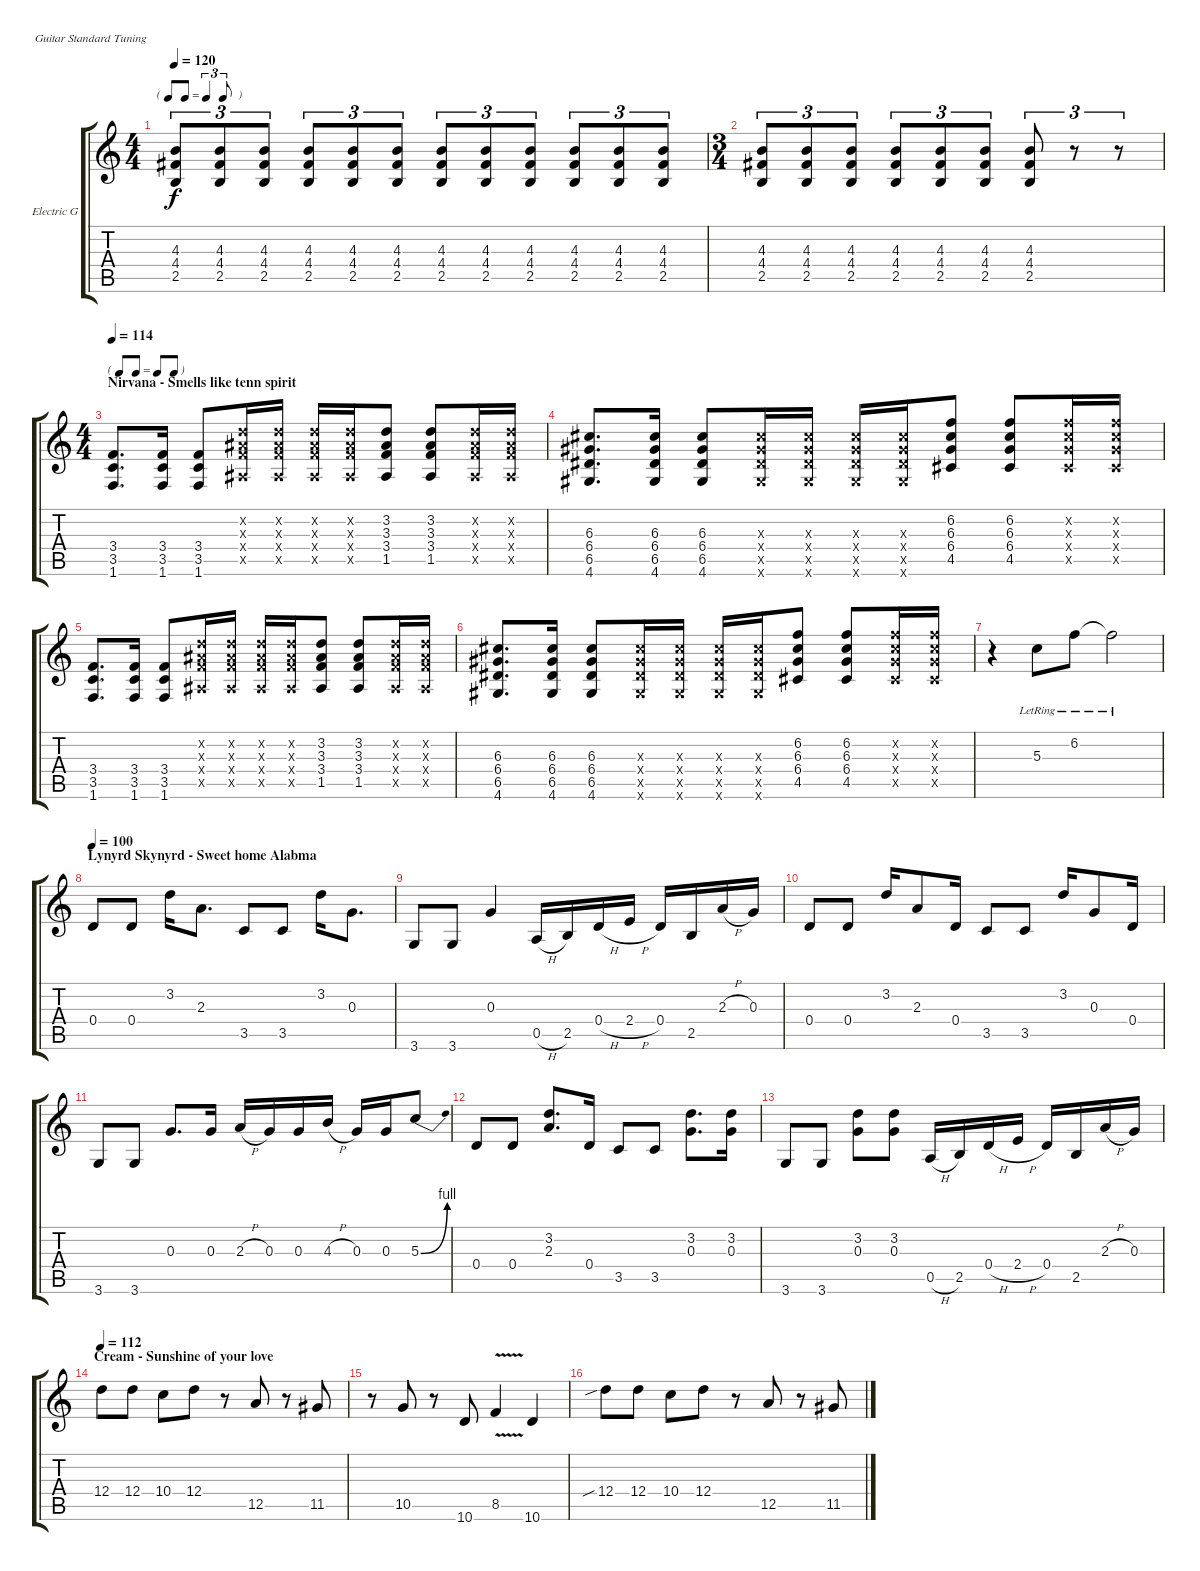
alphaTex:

\defaultSystemsLayout 4
\bracketExtendMode groupsimilarinstruments
\firstSystemTrackNameOrientation horizontal
\otherSystemsTrackNameOrientation horizontal
\track ("Electric Guitar" "Electric G") {instrument electricguitarclean}
\staff {score tabs}
\tuning (E4 B3 G3 D3 A2 E2)
\ts (4 4)
\tf triplet8th
\tempo 120
\clef g2
\ks c
(2.5 4.4 4.3).8{tu (3 2) dy f} (2.5 4.4 4.3).8{tu (3 2)} (2.5 4.4 4.3).8{tu (3 2)} (2.5 4.4 4.3).8{tu (3 2)} (2.5 4.4 4.3).8{tu (3 2)} (2.5 4.4 4.3).8{tu (3 2)} (2.5 4.4 4.3).8{tu (3 2)} (2.5 4.4 4.3).8{tu (3 2)} (2.5 4.4 4.3).8{tu (3 2)} (2.5 4.4 4.3).8{tu (3 2)} (2.5 4.4 4.3).8{tu (3 2)} (2.5 4.4 4.3).8{tu (3 2)} |
\ts (3 4)
(2.5 4.4 4.3).8{tu (3 2)} (2.5 4.4 4.3).8{tu (3 2)} (2.5 4.4 4.3).8{tu (3 2)} (2.5 4.4 4.3).8{tu (3 2)} (2.5 4.4 4.3).8{tu (3 2)} (2.5 4.4 4.3).8{tu (3 2)} (2.5 4.4 4.3).8{tu (3 2)} r.8{tu (3 2)} r.8{tu (3 2)} |
\ts (4 4)
\tf none
\section ("" "Nirvana - Smells like tenn spirit")
\tempo 114
(1.6 3.5 3.4).8{d} (3.4 3.5 1.6).16 (1.6 3.5 3.4).8 (3.2{x} 3.3{x} 3.4{x} 1.5{x}).16 (3.2{x} 3.3{x} 3.4{x} 1.5{x}).16 (3.2{x} 3.3{x} 3.4{x} 1.5{x}).16 (3.2{x} 3.3{x} 3.4{x} 1.5{x}).16 (1.5 3.4 3.2 3.3).8 (3.2 3.3 3.4 1.5).8 (3.2{x} 3.3{x} 3.4{x} 1.5{x}).16 (3.2{x} 3.3{x} 3.4{x} 1.5{x}).16 |
(4.6 6.5 6.4 6.3).8{d} (6.3 6.4 6.5 4.6).16 (4.6 6.5 6.4 6.3).8 (6.5{x} 6.4{x} 6.3{x} 4.6{x}).16 (6.5{x} 6.4{x} 6.3{x} 4.6{x}).16 (6.5{x} 6.4{x} 6.3{x} 4.6{x}).16 (6.5{x} 6.4{x} 6.3{x} 4.6{x}).16 (4.5 6.4 6.3 6.2).8 (6.2 6.4 6.3 4.5).8 (6.2{x} 6.4{x} 6.3{x} 4.5{x}).16 (6.2{x} 6.4{x} 6.3{x} 4.5{x}).16 |
(1.6 3.5 3.4).8{d} (3.4 3.5 1.6).16 (1.6 3.5 3.4).8 (3.2{x} 3.3{x} 3.4{x} 1.5{x}).16 (3.2{x} 3.3{x} 3.4{x} 1.5{x}).16 (3.2{x} 3.3{x} 3.4{x} 1.5{x}).16 (3.2{x} 3.3{x} 3.4{x} 1.5{x}).16 (1.5 3.4 3.2 3.3).8 (3.2 3.3 3.4 1.5).8 (3.2{x} 3.3{x} 3.4{x} 1.5{x}).16 (3.2{x} 3.3{x} 3.4{x} 1.5{x}).16 |
(4.6 6.5 6.4 6.3).8{d} (6.3 6.4 6.5 4.6).16 (4.6 6.5 6.4 6.3).8 (6.5{x} 6.4{x} 6.3{x} 4.6{x}).16 (6.5{x} 6.4{x} 6.3{x} 4.6{x}).16 (6.5{x} 6.4{x} 6.3{x} 4.6{x}).16 (6.5{x} 6.4{x} 6.3{x} 4.6{x}).16 (4.5 6.4 6.3 6.2).8 (6.2 6.4 6.3 4.5).8 (6.2{x} 6.4{x} 6.3{x} 4.5{x}).16 (6.2{x} 6.4{x} 6.3{x} 4.5{x}).16 |
r.4 5.3{lr}.8 6.2{lr}.8 6.2{lr t}.2 |
\section ("" "Lynyrd Skynyrd - Sweet home Alabma")
\tempo 100
0.4.8 0.4.8 3.2.16 2.3.8{d} 3.5.8 3.5.8 3.2.16 0.3.8{d} |
3.6.8 3.6.8 0.3.4 0.5{h}.16 2.5.16 0.4{h}.16 2.4{h}.16 0.4.16 2.5.16 2.3{h}.16 0.3.16 |
0.4.8 0.4.8 3.2.16 2.3.8 0.4.16 3.5.8 3.5.8 3.2.16 0.3.8 0.4.16 |
3.6.8 3.6.8 0.3.8{d} 0.3.16 2.3{h}.16 0.3.16 0.3.16 4.3{h}.16 0.3.16 0.3.16 5.3{be (bend 0 0 60 4)}.8 |
0.4.8 0.4.8 (3.2 2.3).8{d} 0.4.16 3.5.8 3.5.8 (3.2 0.3).8{d} (3.2 0.3).16 |
3.6.8 3.6.8 (3.2 0.3).8 (3.2 0.3).8 0.5{h}.16 2.5.16 0.4{h}.16 2.4{h}.16 0.4.16 2.5.16 2.3{h}.16 0.3.16 |
\section ("" "Cream - Sunshine of your love")
\tempo 112
12.4.8 12.4.8 10.4.8 12.4.8 r.8 12.5.8 r.8 11.5.8 |
r.8 10.5.8 r.8 10.6.8 8.5{v}.4 10.6.4 |
12.4{sib}.8 12.4.8 10.4.8 12.4.8 r.8 12.5.8 r.8 11.5.8
